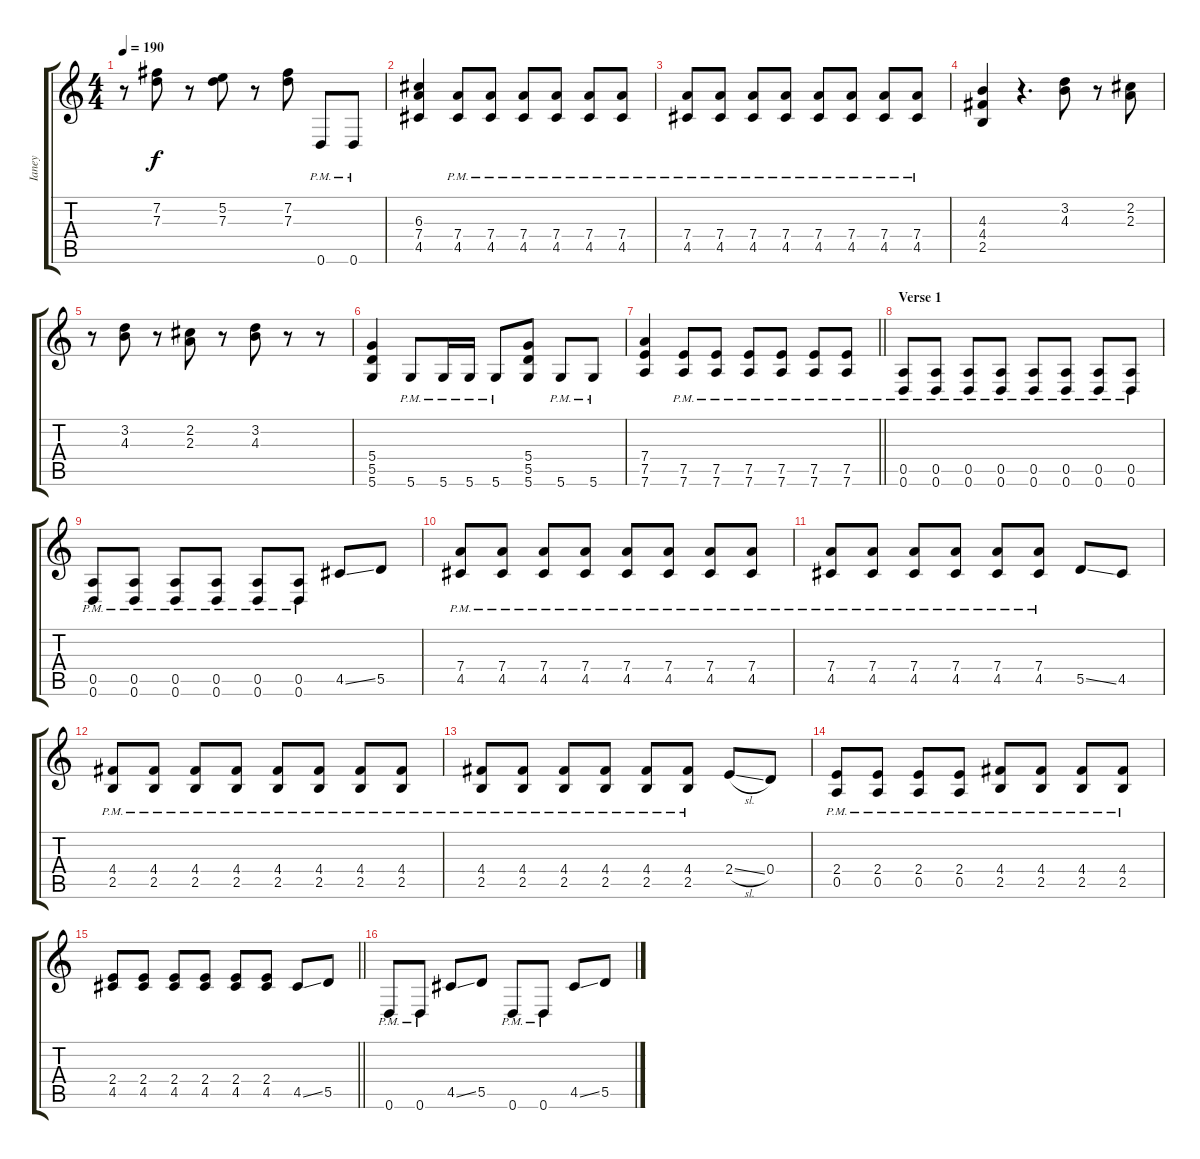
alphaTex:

\track ("Ianey" "Ianey") {instrument overdrivenguitar}
\staff {score tabs}
\tuning (E4 B3 G3 D3 A2 D2) {hide}
\ts (4 4)
\tempo 190
\clef g2
\ks c
r.8{dy f} (7.2 7.3).8 r.8 (5.2 7.3).8 r.8 (7.2 7.3).8 0.6{pm}.8 0.6{pm}.8 |
(6.3 7.4 4.5).4 (7.4{pm} 4.5{pm}).8 (7.4{pm} 4.5{pm}).8 (7.4{pm} 4.5{pm}).8 (7.4{pm} 4.5{pm}).8 (7.4{pm} 4.5{pm}).8 (7.4{pm} 4.5{pm}).8 |
(7.4{pm} 4.5{pm}).8 (7.4{pm} 4.5{pm}).8 (7.4{pm} 4.5{pm}).8 (7.4{pm} 4.5{pm}).8 (7.4{pm} 4.5{pm}).8 (7.4{pm} 4.5{pm}).8 (7.4{pm} 4.5{pm}).8 (7.4{pm} 4.5{pm}).8 |
(4.3 4.4 2.5).4 r.4{d} (3.2 4.3).8 r.8 (2.2 2.3).8 |
r.8 (3.2 4.3).8 r.8 (2.2 2.3).8 r.8 (3.2 4.3).8 r.8 r.8 |
(5.4 5.5 5.6).4 5.6{pm}.8 5.6{pm}.16 5.6{pm}.16 5.6{pm}.8 (5.4 5.5 5.6).8 5.6{pm}.8 5.6{pm}.8 |
\barLineRight lightlight
(7.4 7.5 7.6).4 (7.5{pm} 7.6{pm}).8 (7.5{pm} 7.6{pm}).8 (7.5{pm} 7.6{pm}).8 (7.5{pm} 7.6{pm}).8 (7.5{pm} 7.6{pm}).8 (7.5{pm} 7.6{pm}).8 |
\section ("" "Verse 1")
(0.5{pm} 0.6{pm}).8 (0.5{pm} 0.6{pm}).8 (0.5{pm} 0.6{pm}).8 (0.5{pm} 0.6{pm}).8 (0.5{pm} 0.6{pm}).8 (0.5{pm} 0.6{pm}).8 (0.5{pm} 0.6{pm}).8 (0.5{pm} 0.6{pm}).8 |
(0.5{pm} 0.6{pm}).8 (0.5{pm} 0.6{pm}).8 (0.5{pm} 0.6{pm}).8 (0.5{pm} 0.6{pm}).8 (0.5{pm} 0.6{pm}).8 (0.5{pm} 0.6{pm}).8 4.5{ss}.8 5.5.8 |
(7.4{pm} 4.5{pm}).8 (7.4{pm} 4.5{pm}).8 (7.4{pm} 4.5{pm}).8 (7.4{pm} 4.5{pm}).8 (7.4{pm} 4.5{pm}).8 (7.4{pm} 4.5{pm}).8 (7.4{pm} 4.5{pm}).8 (7.4{pm} 4.5{pm}).8 |
(7.4{pm} 4.5{pm}).8 (7.4{pm} 4.5{pm}).8 (7.4{pm} 4.5{pm}).8 (7.4{pm} 4.5{pm}).8 (7.4{pm} 4.5{pm}).8 (7.4{pm} 4.5{pm}).8 5.5{ss}.8 4.5.8 |
(4.4{pm} 2.5{pm}).8 (4.4{pm} 2.5{pm}).8 (4.4{pm} 2.5{pm}).8 (4.4{pm} 2.5{pm}).8 (4.4{pm} 2.5{pm}).8 (4.4{pm} 2.5{pm}).8 (4.4{pm} 2.5{pm}).8 (4.4{pm} 2.5{pm}).8 |
(4.4{pm} 2.5{pm}).8 (4.4{pm} 2.5{pm}).8 (4.4{pm} 2.5{pm}).8 (4.4{pm} 2.5{pm}).8 (4.4{pm} 2.5{pm}).8 (4.4{pm} 2.5{pm}).8 2.4{sl}.8 0.4.8 |
(2.4 0.5{pm}).8 (2.4 0.5{pm}).8 (2.4 0.5{pm}).8 (2.4 0.5{pm}).8 (4.4{pm} 2.5{pm}).8 (4.4{pm} 2.5{pm}).8 (4.4{pm} 2.5{pm}).8 (4.4{pm} 2.5{pm}).8 |
\barLineRight lightlight
(2.4 4.5).8 (2.4 4.5).8 (2.4 4.5).8 (2.4 4.5).8 (2.4 4.5).8 (2.4 4.5).8 4.5{ss}.8 5.5.8 |
0.6{pm}.8 0.6{pm}.8 4.5{ss}.8 5.5.8 0.6{pm}.8 0.6{pm}.8 4.5{ss}.8 5.5.8
